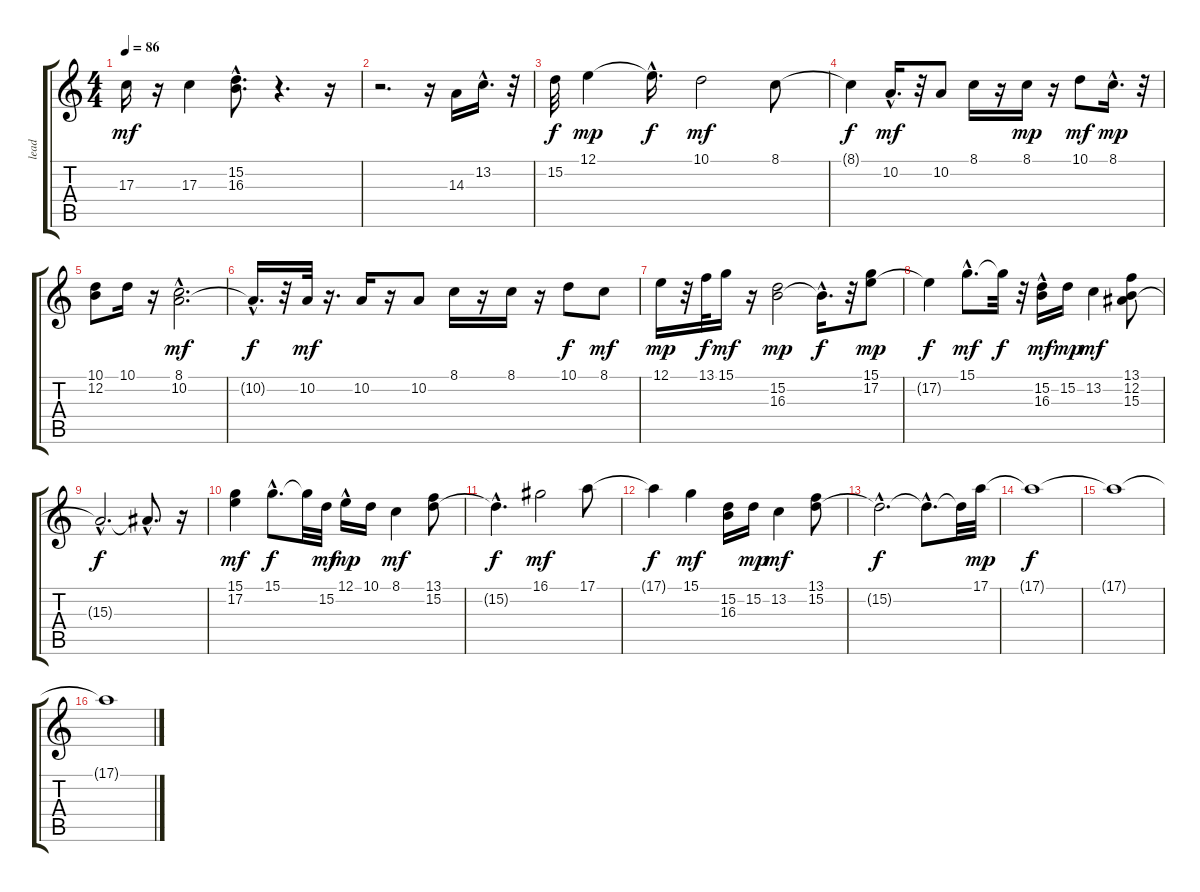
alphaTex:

\track ("lead" "lead") {instrument ocarina}
\staff {score tabs}
\tuning (E4 B3 G3 D3 A2 E2) {hide}
\ts (4 4)
\tempo 86
\clef g2
\ks c
17.3.16{dy mf} r.16 17.3.4 (15.2 16.3{hac}).8{d} r.4{d} r.16 |
r.2{d} r.16 14.3.16 13.2{hac}.16{d} r.32 |
15.2.32{dy f} 12.1.4{dy mp} 12.1{hac t}.16{d dy f} 10.1.2{dy mf} 8.1.8 |
8.1{t}.4{dy f} 10.2{hac}.16{d dy mf} r.32 10.2.8 8.1.16 r.16 8.1.16{dy mp} r.16 10.1.8{dy mf} 8.1{hac}.16{d dy mp} r.32 |
(10.1 12.2).8 10.1.16 r.16 (8.1 10.2{hac}).2{d dy mf} |
10.2{hac t}.16{d dy f} r.32 10.2.32{dy mf} r.16{d} 10.2.16 r.16 10.2.8 8.1.16 r.16 8.1.16 r.16 10.1.8{dy f} 8.1.8{dy mf} |
12.1.16{dy mp} r.32 13.1.32{dy f} 15.1.16{dy mf} r.16 (15.2 16.3).2{dy mp} 16.3{hac t}.16{d dy f} r.32 (15.1 17.2).8{dy mp} |
17.2{t}.4{dy f} 15.1{hac}.8{d dy mf} 15.1{t}.32{dy f} r.32 (15.2 16.3{hac}).16{dy mf} 15.2.16{dy mp} 13.2.4{dy mf} (13.1 12.2 15.3).8 |
15.3{hac t}.2{d dy f} 15.3{hac t}.8{d} r.16 |
(15.1 17.2).4{dy mf} 15.1{hac}.8{d dy f} 15.1{t}.32 15.2.32{dy mf} 12.1{hac}.16{dy mp} 10.1.16 8.1.4{dy mf} (13.1 15.2).8 |
15.2{hac t}.4{d dy f} 16.1.2{dy mf} 17.1.8 |
17.1{t}.4{dy f} 15.1.4{dy mf} (15.2 16.3).16 15.2.16{dy mp} 13.2.4{dy mf} (13.1 15.2).8 |
15.2{hac t}.2{d dy f} 15.2{hac t}.8{d} 15.2{t}.32 17.1.32{dy mp} |
17.1{t}.1{dy f} |
17.1{t}.1 |
17.1{t}.1
